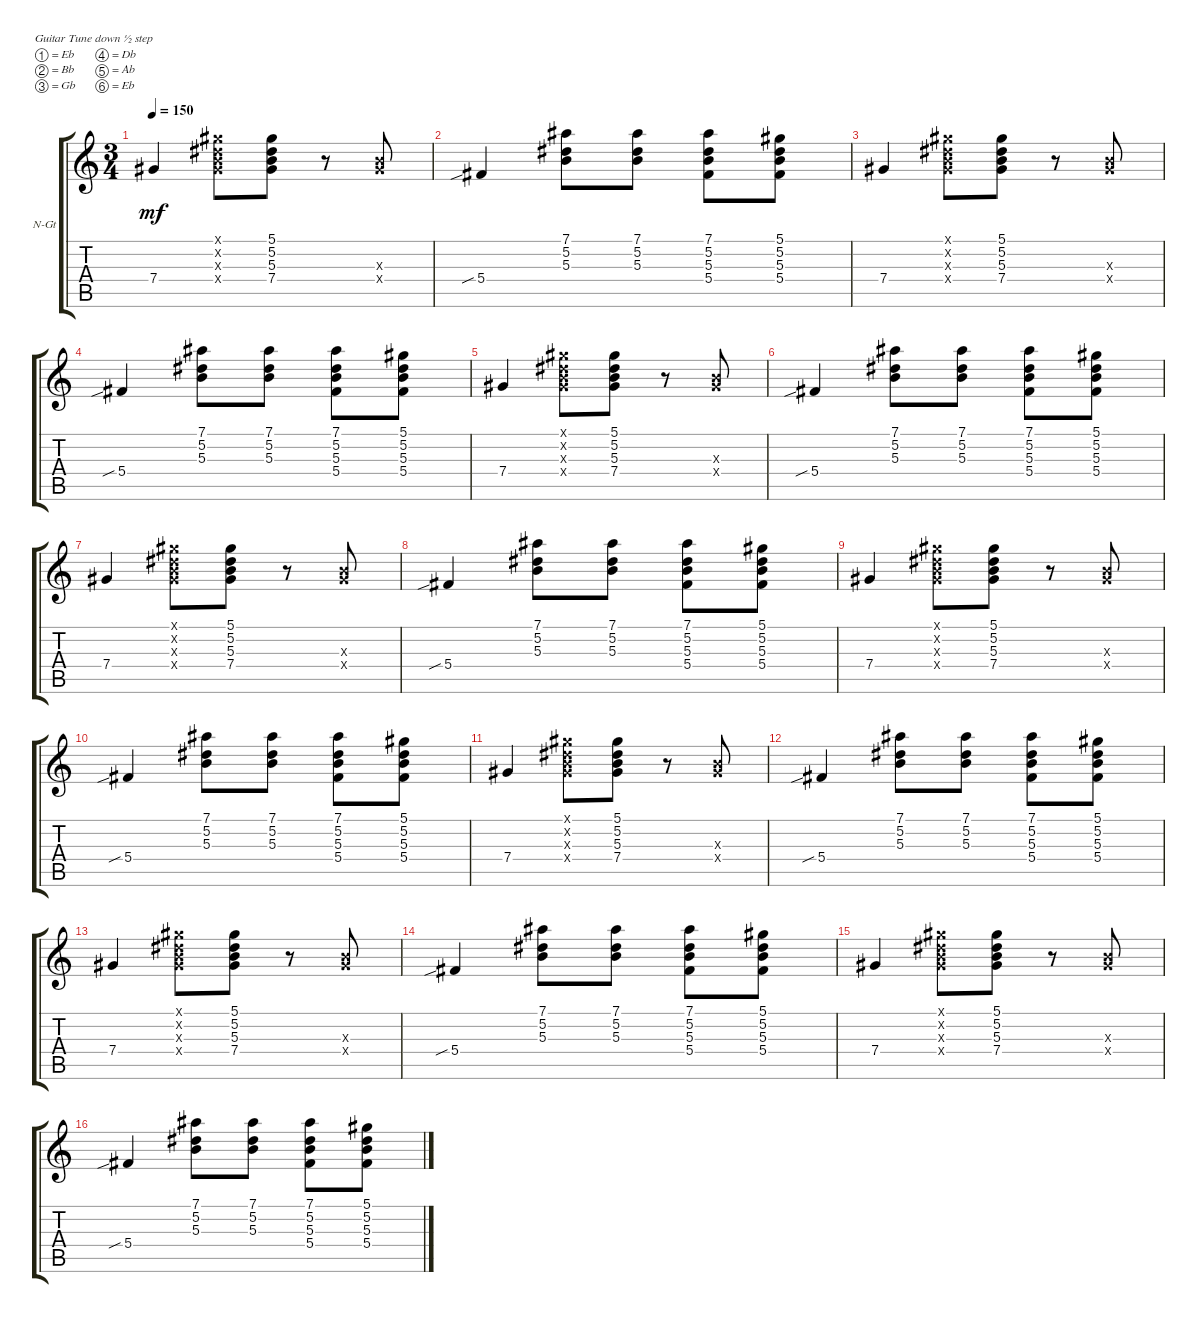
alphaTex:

\bracketExtendMode groupsimilarinstruments
\firstSystemTrackNameOrientation horizontal
\otherSystemsTrackNameOrientation horizontal
\track ("Nylon Guitar" "N-Gt") {instrument acousticguitarnylon}
\staff {score tabs}
\tuning (Eb4 Bb3 Gb3 Db3 Ab2 Eb2)
\ts (3 4)
\tempo 150
\clef g2
\ks c
7.4.4{dy mf} (7.4{x} 5.3{x} 5.2{x} 5.1{x}).8 (7.4 5.3 5.2 5.1).8 r.8 (5.3{x} 7.4{x}).8 |
5.4{sib}.4 (5.3 5.2 7.1).8 (5.3 5.2 7.1).8 (7.1 5.2 5.3 5.4).8 (5.1 5.4 5.3 5.2).8 |
7.4.4 (7.4{x} 5.3{x} 5.2{x} 5.1{x}).8 (7.4 5.3 5.2 5.1).8 r.8 (5.3{x} 7.4{x}).8 |
5.4{sib}.4 (5.3 5.2 7.1).8 (5.3 5.2 7.1).8 (7.1 5.2 5.3 5.4).8 (5.1 5.4 5.3 5.2).8 |
7.4.4 (7.4{x} 5.3{x} 5.2{x} 5.1{x}).8 (7.4 5.3 5.2 5.1).8 r.8 (5.3{x} 7.4{x}).8 |
5.4{sib}.4 (5.3 5.2 7.1).8 (5.3 5.2 7.1).8 (7.1 5.2 5.3 5.4).8 (5.1 5.4 5.3 5.2).8 |
7.4.4 (7.4{x} 5.3{x} 5.2{x} 5.1{x}).8 (7.4 5.3 5.2 5.1).8 r.8 (5.3{x} 7.4{x}).8 |
5.4{sib}.4 (5.3 5.2 7.1).8 (5.3 5.2 7.1).8 (7.1 5.2 5.3 5.4).8 (5.1 5.4 5.3 5.2).8 |
7.4.4 (7.4{x} 5.3{x} 5.2{x} 5.1{x}).8 (7.4 5.3 5.2 5.1).8 r.8 (5.3{x} 7.4{x}).8 |
5.4{sib}.4 (5.3 5.2 7.1).8 (5.3 5.2 7.1).8 (7.1 5.2 5.3 5.4).8 (5.1 5.4 5.3 5.2).8 |
7.4.4 (7.4{x} 5.3{x} 5.2{x} 5.1{x}).8 (7.4 5.3 5.2 5.1).8 r.8 (5.3{x} 7.4{x}).8 |
5.4{sib}.4 (5.3 5.2 7.1).8 (5.3 5.2 7.1).8 (7.1 5.2 5.3 5.4).8 (5.1 5.4 5.3 5.2).8 |
7.4.4 (7.4{x} 5.3{x} 5.2{x} 5.1{x}).8 (7.4 5.3 5.2 5.1).8 r.8 (5.3{x} 7.4{x}).8 |
5.4{sib}.4 (5.3 5.2 7.1).8 (5.3 5.2 7.1).8 (7.1 5.2 5.3 5.4).8 (5.1 5.4 5.3 5.2).8 |
7.4.4 (7.4{x} 5.3{x} 5.2{x} 5.1{x}).8 (7.4 5.3 5.2 5.1).8 r.8 (5.3{x} 7.4{x}).8 |
5.4{sib}.4 (5.3 5.2 7.1).8 (5.3 5.2 7.1).8 (7.1 5.2 5.3 5.4).8 (5.1 5.4 5.3 5.2).8
